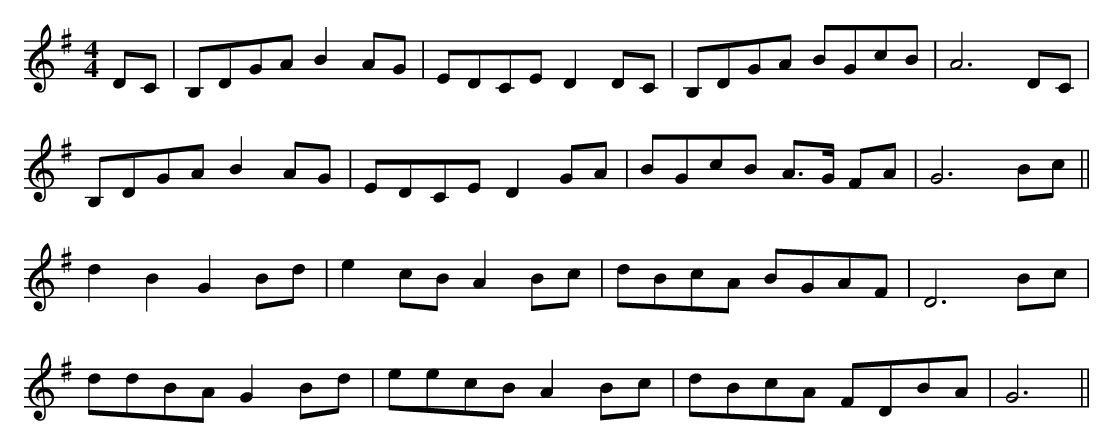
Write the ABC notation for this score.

X:1
M:4/4
K:G
DC|B,DGA B2 AG|EDCE D2 DC|B,DGA BGcB|A6 DC|
B,DGA B2 AG|EDCE D2 GA|BGcB A>G FA|G6 Bc||
d2 B2 G2 Bd|e2 cB A2 Bc|dBcA BGAF|D6 Bc|
ddBA G2 Bd|eecBA2 Bc|dBcA FDBA| G6||
